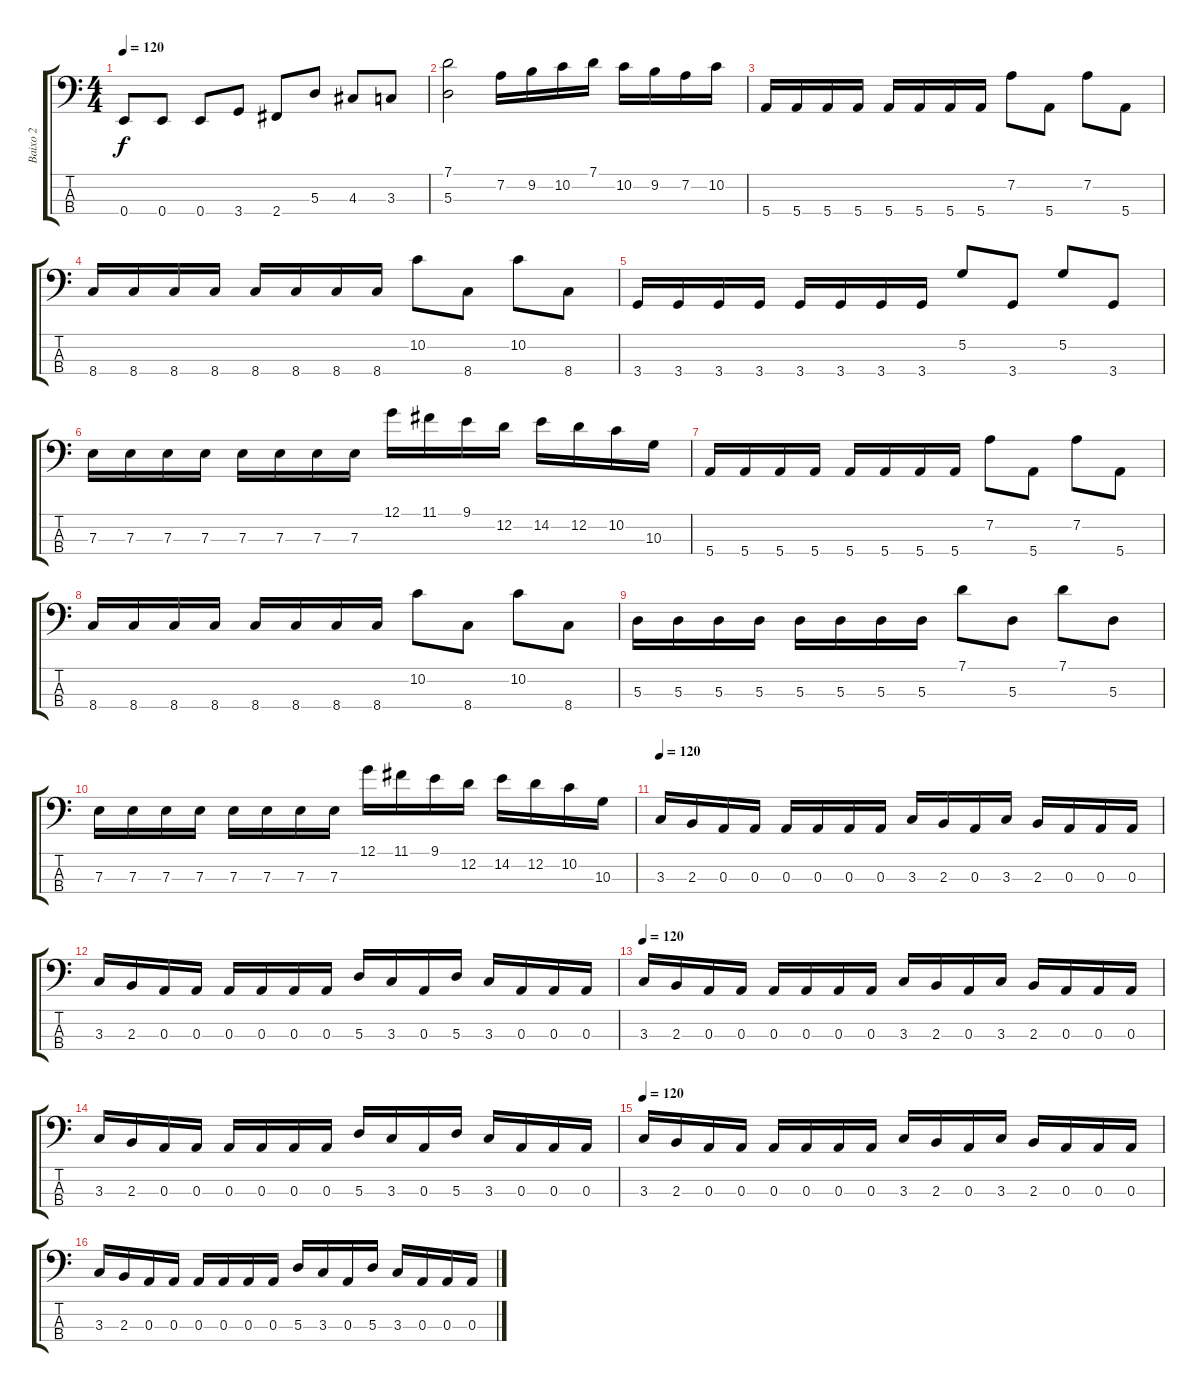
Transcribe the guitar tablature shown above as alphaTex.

\track ("Baixo 2" "Baixo 2") {instrument electricbassfinger}
\staff {score tabs}
\tuning (G2 D2 A1 E1) {hide}
\ts (4 4)
\tempo 120
\clef f4
\ks c
0.4.8{dy f} 0.4.8 0.4.8 3.4.8 2.4.8 5.3.8 4.3.8 3.3.8 |
(7.1 5.3).2 7.2.16 9.2.16 10.2.16 7.1.16 10.2.16 9.2.16 7.2.16 10.2.16 |
5.4.16 5.4.16 5.4.16 5.4.16 5.4.16 5.4.16 5.4.16 5.4.16 7.2.8 5.4.8 7.2.8 5.4.8 |
8.4.16 8.4.16 8.4.16 8.4.16 8.4.16 8.4.16 8.4.16 8.4.16 10.2.8 8.4.8 10.2.8 8.4.8 |
3.4.16 3.4.16 3.4.16 3.4.16 3.4.16 3.4.16 3.4.16 3.4.16 5.2.8 3.4.8 5.2.8 3.4.8 |
7.3.16 7.3.16 7.3.16 7.3.16 7.3.16 7.3.16 7.3.16 7.3.16 12.1.16 11.1.16 9.1.16 12.2.16 14.2.16 12.2.16 10.2.16 10.3.16 |
5.4.16 5.4.16 5.4.16 5.4.16 5.4.16 5.4.16 5.4.16 5.4.16 7.2.8 5.4.8 7.2.8 5.4.8 |
8.4.16 8.4.16 8.4.16 8.4.16 8.4.16 8.4.16 8.4.16 8.4.16 10.2.8 8.4.8 10.2.8 8.4.8 |
5.3.16 5.3.16 5.3.16 5.3.16 5.3.16 5.3.16 5.3.16 5.3.16 7.1.8 5.3.8 7.1.8 5.3.8 |
7.3.16 7.3.16 7.3.16 7.3.16 7.3.16 7.3.16 7.3.16 7.3.16 12.1.16 11.1.16 9.1.16 12.2.16 14.2.16 12.2.16 10.2.16 10.3.16 |
\tempo 120
3.3.16{volume 13 instrument electricbassfinger} 2.3.16 0.3.16 0.3.16 0.3.16 0.3.16 0.3.16 0.3.16 3.3.16 2.3.16 0.3.16 3.3.16 2.3.16 0.3.16 0.3.16 0.3.16 |
3.3.16 2.3.16 0.3.16 0.3.16 0.3.16 0.3.16 0.3.16 0.3.16 5.3.16 3.3.16 0.3.16 5.3.16 3.3.16 0.3.16 0.3.16 0.3.16 |
\tempo 120
3.3.16 2.3.16 0.3.16 0.3.16 0.3.16 0.3.16 0.3.16 0.3.16 3.3.16 2.3.16 0.3.16 3.3.16 2.3.16 0.3.16 0.3.16 0.3.16 |
3.3.16 2.3.16 0.3.16 0.3.16 0.3.16 0.3.16 0.3.16 0.3.16 5.3.16 3.3.16 0.3.16 5.3.16 3.3.16 0.3.16 0.3.16 0.3.16 |
\tempo 120
3.3.16 2.3.16 0.3.16 0.3.16 0.3.16 0.3.16 0.3.16 0.3.16 3.3.16 2.3.16 0.3.16 3.3.16 2.3.16 0.3.16 0.3.16 0.3.16 |
3.3.16 2.3.16 0.3.16 0.3.16 0.3.16 0.3.16 0.3.16 0.3.16 5.3.16 3.3.16 0.3.16 5.3.16 3.3.16 0.3.16 0.3.16 0.3.16
